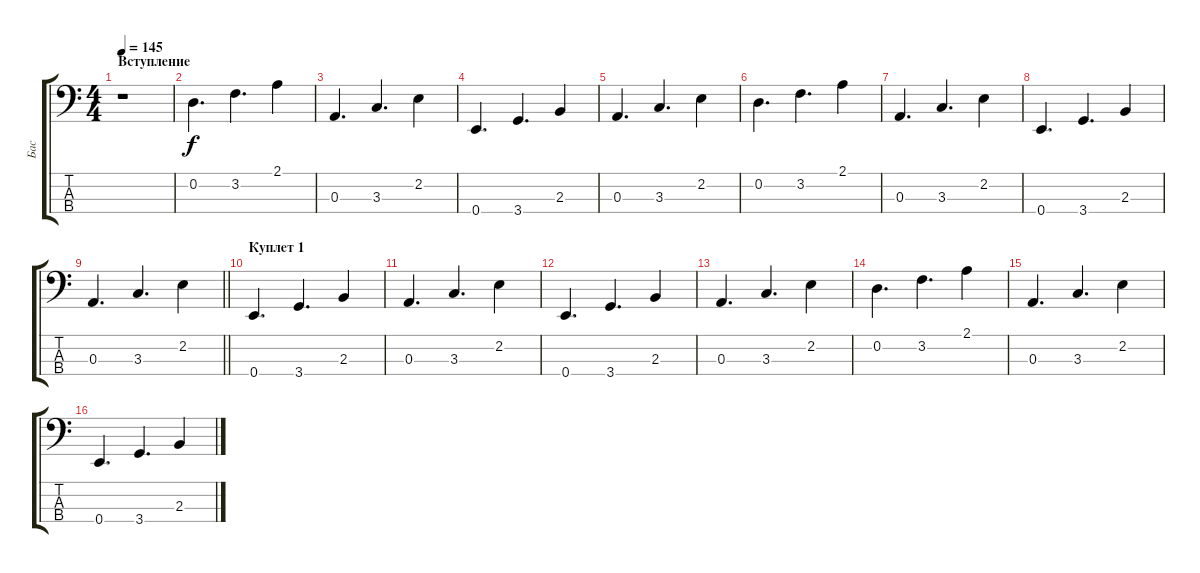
\track ("Бас" "Бас") {instrument electricbasspick}
\staff {score tabs}
\tuning (G2 D2 A1 E1) {hide}
\ts (4 4)
\section ("" "Вступление")
\tempo 145
\clef f4
\ks c
r.1{dy f instrument electricbasspick} |
0.2.4{d} 3.2.4{d} 2.1.4 |
0.3.4{d} 3.3.4{d} 2.2.4 |
0.4.4{d} 3.4.4{d} 2.3.4 |
0.3.4{d} 3.3.4{d} 2.2.4 |
0.2.4{d} 3.2.4{d} 2.1.4 |
0.3.4{d} 3.3.4{d} 2.2.4 |
0.4.4{d} 3.4.4{d} 2.3.4 |
\barLineRight lightlight
0.3.4{d} 3.3.4{d} 2.2.4 |
\section ("" "Куплет 1")
0.4.4{d} 3.4.4{d} 2.3.4 |
0.3.4{d} 3.3.4{d} 2.2.4 |
0.4.4{d} 3.4.4{d} 2.3.4 |
0.3.4{d} 3.3.4{d} 2.2.4 |
0.2.4{d} 3.2.4{d} 2.1.4 |
0.3.4{d} 3.3.4{d} 2.2.4 |
0.4.4{d} 3.4.4{d} 2.3.4
